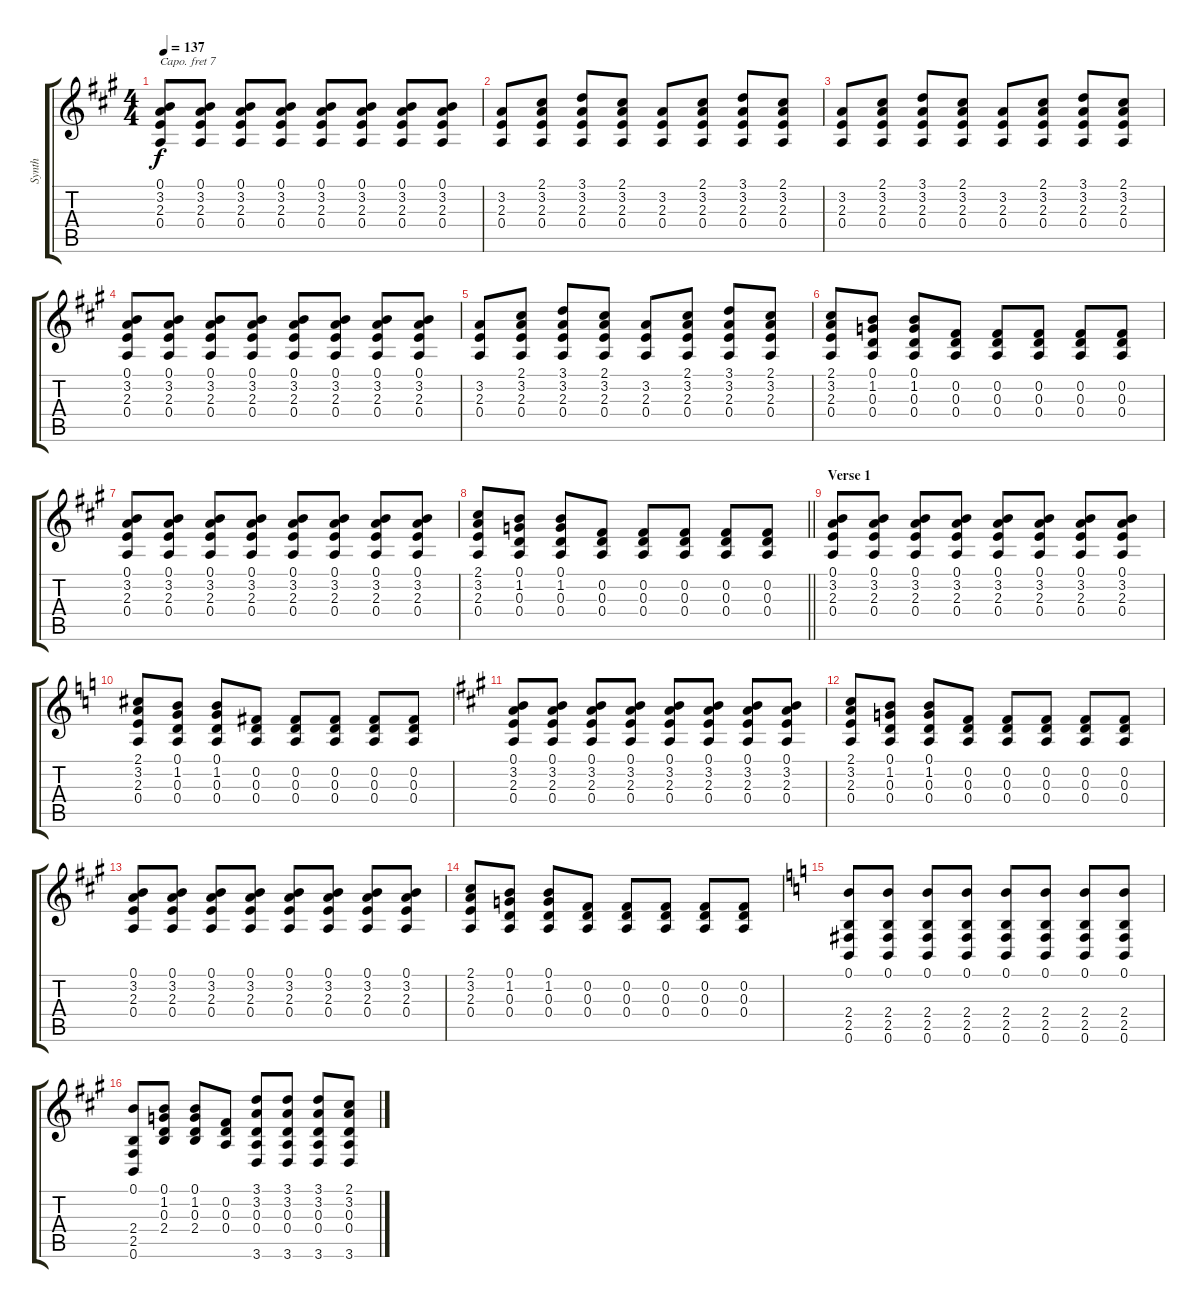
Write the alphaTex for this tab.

\track ("Synth" "Synth") {instrument lead5charang}
\staff {score tabs}
\capo 7
\tuning (E4 B3 G3 D3 A2 E2) {hide}
\ts (4 4)
\tempo 137
\clef g2
\ks a
(0.1 3.2 2.3 0.4).8{dy f} (0.1 3.2 2.3 0.4).8 (0.1 3.2 2.3 0.4).8 (0.1 3.2 2.3 0.4).8 (0.1 3.2 2.3 0.4).8 (0.1 3.2 2.3 0.4).8 (0.1 3.2 2.3 0.4).8 (0.1 3.2 2.3 0.4).8 |
(3.2 2.3 0.4).8 (2.1 3.2 2.3 0.4).8 (3.1 3.2 2.3 0.4).8 (2.1 3.2 2.3 0.4).8 (3.2 2.3 0.4).8 (2.1 3.2 2.3 0.4).8 (3.1 3.2 2.3 0.4).8 (2.1 3.2 2.3 0.4).8 |
(3.2 2.3 0.4).8 (2.1 3.2 2.3 0.4).8 (3.1 3.2 2.3 0.4).8 (2.1 3.2 2.3 0.4).8 (3.2 2.3 0.4).8 (2.1 3.2 2.3 0.4).8 (3.1 3.2 2.3 0.4).8 (2.1 3.2 2.3 0.4).8 |
(0.1 3.2 2.3 0.4).8 (0.1 3.2 2.3 0.4).8 (0.1 3.2 2.3 0.4).8 (0.1 3.2 2.3 0.4).8 (0.1 3.2 2.3 0.4).8 (0.1 3.2 2.3 0.4).8 (0.1 3.2 2.3 0.4).8 (0.1 3.2 2.3 0.4).8 |
(3.2 2.3 0.4).8 (2.1 3.2 2.3 0.4).8 (3.1 3.2 2.3 0.4).8 (2.1 3.2 2.3 0.4).8 (3.2 2.3 0.4).8 (2.1 3.2 2.3 0.4).8 (3.1 3.2 2.3 0.4).8 (2.1 3.2 2.3 0.4).8 |
(2.1 3.2 2.3 0.4).8 (0.1 1.2 0.3 0.4).8 (0.1 1.2 0.3 0.4).8 (0.2 0.3 0.4).8 (0.2 0.3 0.4).8 (0.2 0.3 0.4).8 (0.2 0.3 0.4).8 (0.2 0.3 0.4).8 |
(0.1 3.2 2.3 0.4).8 (0.1 3.2 2.3 0.4).8 (0.1 3.2 2.3 0.4).8 (0.1 3.2 2.3 0.4).8 (0.1 3.2 2.3 0.4).8 (0.1 3.2 2.3 0.4).8 (0.1 3.2 2.3 0.4).8 (0.1 3.2 2.3 0.4).8 |
\barLineRight lightlight
(2.1 3.2 2.3 0.4).8 (0.1 1.2 0.3 0.4).8 (0.1 1.2 0.3 0.4).8 (0.2 0.3 0.4).8 (0.2 0.3 0.4).8 (0.2 0.3 0.4).8 (0.2 0.3 0.4).8 (0.2 0.3 0.4).8 |
\section ("" "Verse 1")
(0.1 3.2 2.3 0.4).8 (0.1 3.2 2.3 0.4).8 (0.1 3.2 2.3 0.4).8 (0.1 3.2 2.3 0.4).8 (0.1 3.2 2.3 0.4).8 (0.1 3.2 2.3 0.4).8 (0.1 3.2 2.3 0.4).8 (0.1 3.2 2.3 0.4).8 |
\ks c
(2.1 3.2 2.3 0.4).8 (0.1 1.2 0.3 0.4).8 (0.1 1.2 0.3 0.4).8 (0.2 0.3 0.4).8 (0.2 0.3 0.4).8 (0.2 0.3 0.4).8 (0.2 0.3 0.4).8 (0.2 0.3 0.4).8 |
\ks a
(0.1 3.2 2.3 0.4).8 (0.1 3.2 2.3 0.4).8 (0.1 3.2 2.3 0.4).8 (0.1 3.2 2.3 0.4).8 (0.1 3.2 2.3 0.4).8 (0.1 3.2 2.3 0.4).8 (0.1 3.2 2.3 0.4).8 (0.1 3.2 2.3 0.4).8 |
(2.1 3.2 2.3 0.4).8 (0.1 1.2 0.3 0.4).8 (0.1 1.2 0.3 0.4).8 (0.2 0.3 0.4).8 (0.2 0.3 0.4).8 (0.2 0.3 0.4).8 (0.2 0.3 0.4).8 (0.2 0.3 0.4).8 |
(0.1 3.2 2.3 0.4).8 (0.1 3.2 2.3 0.4).8 (0.1 3.2 2.3 0.4).8 (0.1 3.2 2.3 0.4).8 (0.1 3.2 2.3 0.4).8 (0.1 3.2 2.3 0.4).8 (0.1 3.2 2.3 0.4).8 (0.1 3.2 2.3 0.4).8 |
(2.1 3.2 2.3 0.4).8 (0.1 1.2 0.3 0.4).8 (0.1 1.2 0.3 0.4).8 (0.2 0.3 0.4).8 (0.2 0.3 0.4).8 (0.2 0.3 0.4).8 (0.2 0.3 0.4).8 (0.2 0.3 0.4).8 |
\ks c
(0.1 2.4 2.5 0.6).8 (0.1 2.4 2.5 0.6).8 (0.1 2.4 2.5 0.6).8 (0.1 2.4 2.5 0.6).8 (0.1 2.4 2.5 0.6).8 (0.1 2.4 2.5 0.6).8 (0.1 2.4 2.5 0.6).8 (0.1 2.4 2.5 0.6).8 |
\ks a
(0.1 2.4 2.5 0.6).8 (0.1 1.2 0.3 2.4).8 (0.1 1.2 0.3 2.4).8 (0.2 0.3 0.4).8 (3.1 3.2 0.3 0.4 3.6).8 (3.1 3.2 0.3 0.4 3.6).8 (3.1 3.2 0.3 0.4 3.6).8 (2.1 3.2 0.3 0.4 3.6).8
